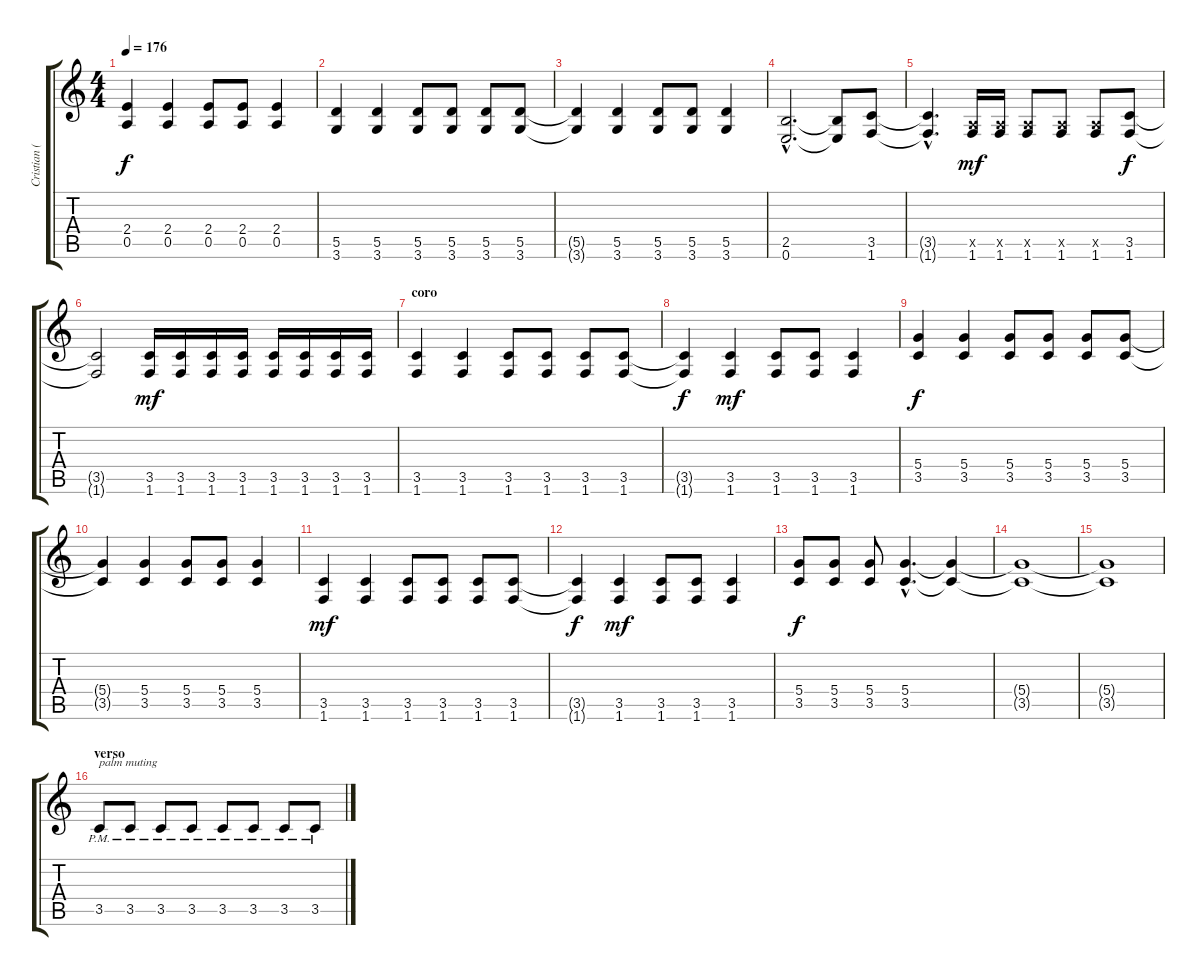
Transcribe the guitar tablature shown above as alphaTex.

\track ("Cristian (guitarra)" "Cristian (") {instrument distortionguitar}
\staff {score tabs}
\tuning (E4 B3 G3 D3 A2 E2) {hide}
\ts (4 4)
\tempo 176
\clef g2
\ks c
(2.4{t} 0.5{t}).4{dy f} (2.4 0.5).4 (2.4 0.5).8 (2.4 0.5).8 (2.4 0.5).4 |
(5.5 3.6).4 (5.5 3.6).4 (5.5 3.6).8 (5.5 3.6).8 (5.5 3.6).8 (5.5 3.6).8 |
(5.5{t} 3.6{t}).4 (5.5 3.6).4 (5.5 3.6).8 (5.5 3.6).8 (5.5 3.6).4 |
(2.5{hac} 0.6{hac}).2{d} (2.5{t} 0.6{t}).8 (3.5 1.6).8 |
(3.5{hac t} 1.6{hac t}).4{d} (0.5{x} 1.6).16{dy mf} (0.5{x} 1.6).16 (0.5{x} 1.6).8 (0.5{x} 1.6).8 (0.5{x} 1.6).8 (3.5 1.6).8{dy f} |
(3.5{t} 1.6{t}).2 (3.5 1.6).16{dy mf} (3.5 1.6).16 (3.5 1.6).16 (3.5 1.6).16 (3.5 1.6).16 (3.5 1.6).16 (3.5 1.6).16 (3.5 1.6).16 |
\section ("" "coro")
(3.5 1.6).4 (3.5 1.6).4 (3.5 1.6).8 (3.5 1.6).8 (3.5 1.6).8 (3.5 1.6).8 |
(3.5{t} 1.6{t}).4{dy f} (3.5 1.6).4{dy mf} (3.5 1.6).8 (3.5 1.6).8 (3.5 1.6).4 |
(5.4 3.5).4{dy f} (5.4 3.5).4 (5.4 3.5).8 (5.4 3.5).8 (5.4 3.5).8 (5.4 3.5).8 |
(5.4{t} 3.5{t}).4 (5.4 3.5).4 (5.4 3.5).8 (5.4 3.5).8 (5.4 3.5).4 |
(3.5 1.6).4{dy mf} (3.5 1.6).4 (3.5 1.6).8 (3.5 1.6).8 (3.5 1.6).8 (3.5 1.6).8 |
(3.5{t} 1.6{t}).4{dy f} (3.5 1.6).4{dy mf} (3.5 1.6).8 (3.5 1.6).8 (3.5 1.6).4 |
(5.4 3.5).8{dy f} (5.4 3.5).8 (5.4 3.5).8 (5.4{hac} 3.5{hac}).4{d} (5.4{t} 3.5{t}).4 |
(5.4{t} 3.5{t}).1 |
(5.4{t} 3.5{t}).1 |
\section ("" "verso")
3.5{pm}.8{txt "palm muting" volume 12} 3.5{pm}.8 3.5{pm}.8 3.5{pm}.8 3.5{pm}.8 3.5{pm}.8 3.5{pm}.8 3.5{pm}.8
